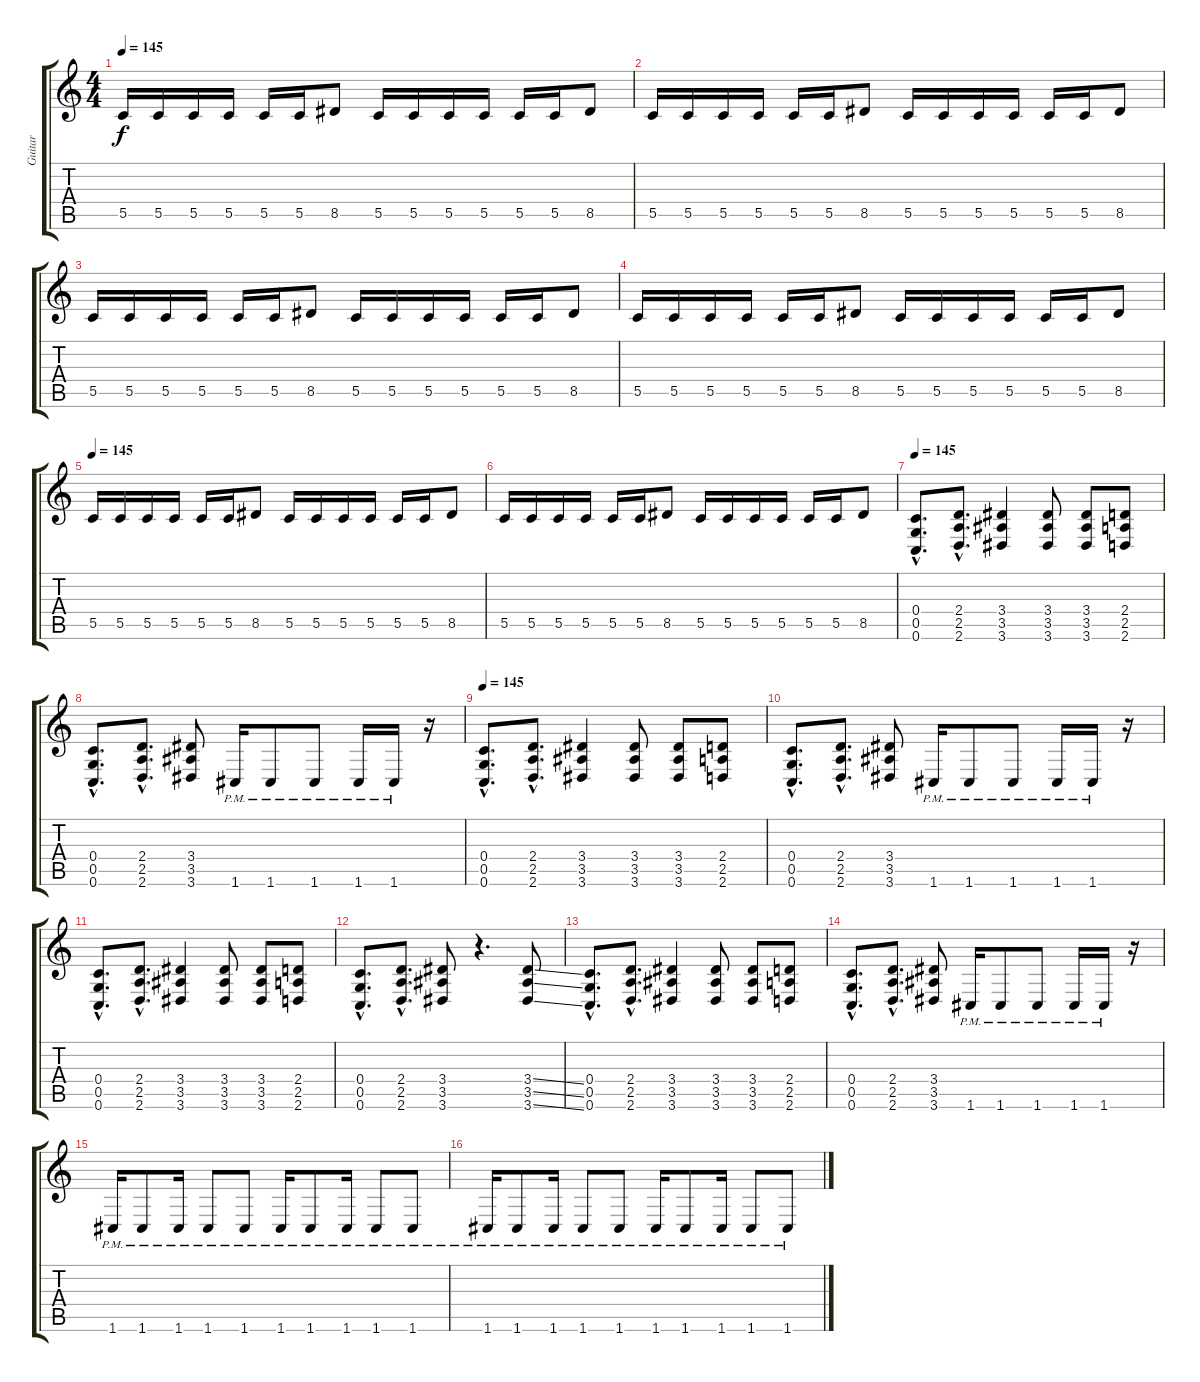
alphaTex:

\track ("Guitar" "Guitar") {instrument distortionguitar}
\staff {score tabs}
\tuning (D4 A3 F3 C3 G2 C2) {hide}
\ts (4 4)
\tempo 145
\clef g2
\ks c
5.5.16{dy f} 5.5.16 5.5.16 5.5.16 5.5.16 5.5.16 8.5.8 5.5.16 5.5.16 5.5.16 5.5.16 5.5.16 5.5.16 8.5.8 |
5.5.16 5.5.16 5.5.16 5.5.16 5.5.16 5.5.16 8.5.8 5.5.16 5.5.16 5.5.16 5.5.16 5.5.16 5.5.16 8.5.8 |
5.5.16 5.5.16 5.5.16 5.5.16 5.5.16 5.5.16 8.5.8 5.5.16 5.5.16 5.5.16 5.5.16 5.5.16 5.5.16 8.5.8 |
5.5.16 5.5.16 5.5.16 5.5.16 5.5.16 5.5.16 8.5.8 5.5.16 5.5.16 5.5.16 5.5.16 5.5.16 5.5.16 8.5.8 |
\tempo 145
5.5.16 5.5.16 5.5.16 5.5.16 5.5.16 5.5.16 8.5.8 5.5.16 5.5.16 5.5.16 5.5.16 5.5.16 5.5.16 8.5.8 |
5.5.16 5.5.16 5.5.16 5.5.16 5.5.16 5.5.16 8.5.8 5.5.16 5.5.16 5.5.16 5.5.16 5.5.16 5.5.16 8.5.8 |
\tempo 145
(0.4{hac} 0.5{hac} 0.6{hac}).8{d} (2.4{hac} 2.5{hac} 2.6{hac}).8{d} (3.4 3.5 3.6).4 (3.4 3.5 3.6).8 (3.4 3.5 3.6).8 (2.4 2.5 2.6).8 |
(0.4{hac} 0.5{hac} 0.6{hac}).8{d} (2.4{hac} 2.5{hac} 2.6{hac}).8{d} (3.4 3.5 3.6).8 1.6{pm}.16 1.6{pm}.8 1.6{pm}.8 1.6{pm}.16 1.6{pm}.16 r.16 |
\tempo 145
(0.4{hac} 0.5{hac} 0.6{hac}).8{d} (2.4{hac} 2.5{hac} 2.6{hac}).8{d} (3.4 3.5 3.6).4 (3.4 3.5 3.6).8 (3.4 3.5 3.6).8 (2.4 2.5 2.6).8 |
(0.4{hac} 0.5{hac} 0.6{hac}).8{d} (2.4{hac} 2.5{hac} 2.6{hac}).8{d} (3.4 3.5 3.6).8 1.6{pm}.16 1.6{pm}.8 1.6{pm}.8 1.6{pm}.16 1.6{pm}.16 r.16 |
(0.4{hac} 0.5{hac} 0.6{hac}).8{d} (2.4{hac} 2.5{hac} 2.6{hac}).8{d} (3.4 3.5 3.6).4 (3.4 3.5 3.6).8 (3.4 3.5 3.6).8 (2.4 2.5 2.6).8 |
(0.4{hac} 0.5{hac} 0.6{hac}).8{d} (2.4{hac} 2.5{hac} 2.6{hac}).8{d} (3.4 3.5 3.6).8 r.4{d} (3.4{ss} 3.5{ss} 3.6{ss}).8 |
(0.4{hac} 0.5{hac} 0.6{hac}).8{d} (2.4{hac} 2.5{hac} 2.6{hac}).8{d} (3.4 3.5 3.6).4 (3.4 3.5 3.6).8 (3.4 3.5 3.6).8 (2.4 2.5 2.6).8 |
(0.4{hac} 0.5{hac} 0.6{hac}).8{d} (2.4{hac} 2.5{hac} 2.6{hac}).8{d} (3.4 3.5 3.6).8 1.6{pm}.16 1.6{pm}.8 1.6{pm}.8 1.6{pm}.16 1.6{pm}.16 r.16 |
1.6{pm}.16 1.6{pm}.8 1.6{pm}.16 1.6{pm}.8 1.6{pm}.8 1.6{pm}.16 1.6{pm}.8 1.6{pm}.16 1.6{pm}.8 1.6{pm}.8 |
1.6{pm}.16 1.6{pm}.8 1.6{pm}.16 1.6{pm}.8 1.6{pm}.8 1.6{pm}.16 1.6{pm}.8 1.6{pm}.16 1.6{pm}.8 1.6{pm}.8
